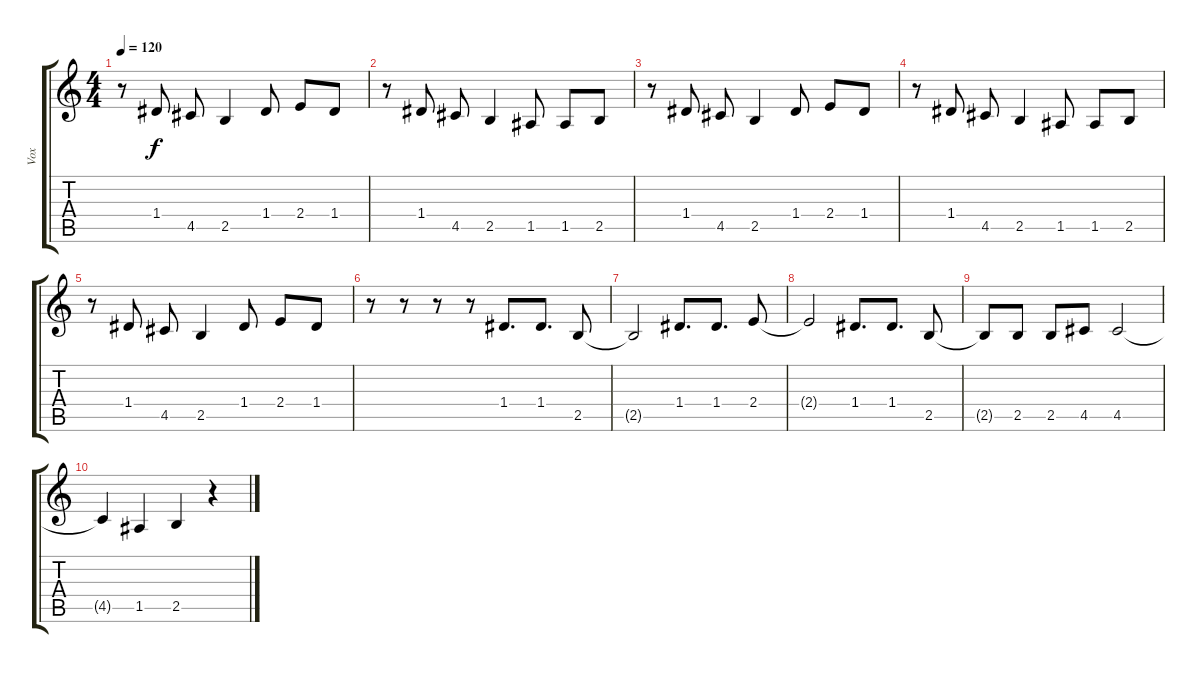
\track ("Vox" "Vox") {instrument distortionguitar}
\staff {score tabs}
\tuning (E4 B3 G3 D3 A2 E2) {hide}
\ts (4 4)
\tempo 120
\clef g2
\ks c
r.8{dy f} 1.4.8 4.5.8 2.5.4 1.4.8 2.4.8 1.4.8 |
r.8 1.4.8 4.5.8 2.5.4 1.5.8 1.5.8 2.5.8 |
r.8 1.4.8 4.5.8 2.5.4 1.4.8 2.4.8 1.4.8 |
r.8 1.4.8 4.5.8 2.5.4 1.5.8 1.5.8 2.5.8 |
r.8 1.4.8 4.5.8 2.5.4 1.4.8 2.4.8 1.4.8 |
r.8 r.8 r.8 r.8 1.4.8{d} 1.4.8{d} 2.5.8 |
2.5{t}.2 1.4.8{d} 1.4.8{d} 2.4.8 |
2.4{t}.2 1.4.8{d} 1.4.8{d} 2.5.8 |
2.5{t}.8 2.5.8 2.5.8 4.5.8 4.5.2 |
4.5{t}.4 1.5.4 2.5.4 r.4
